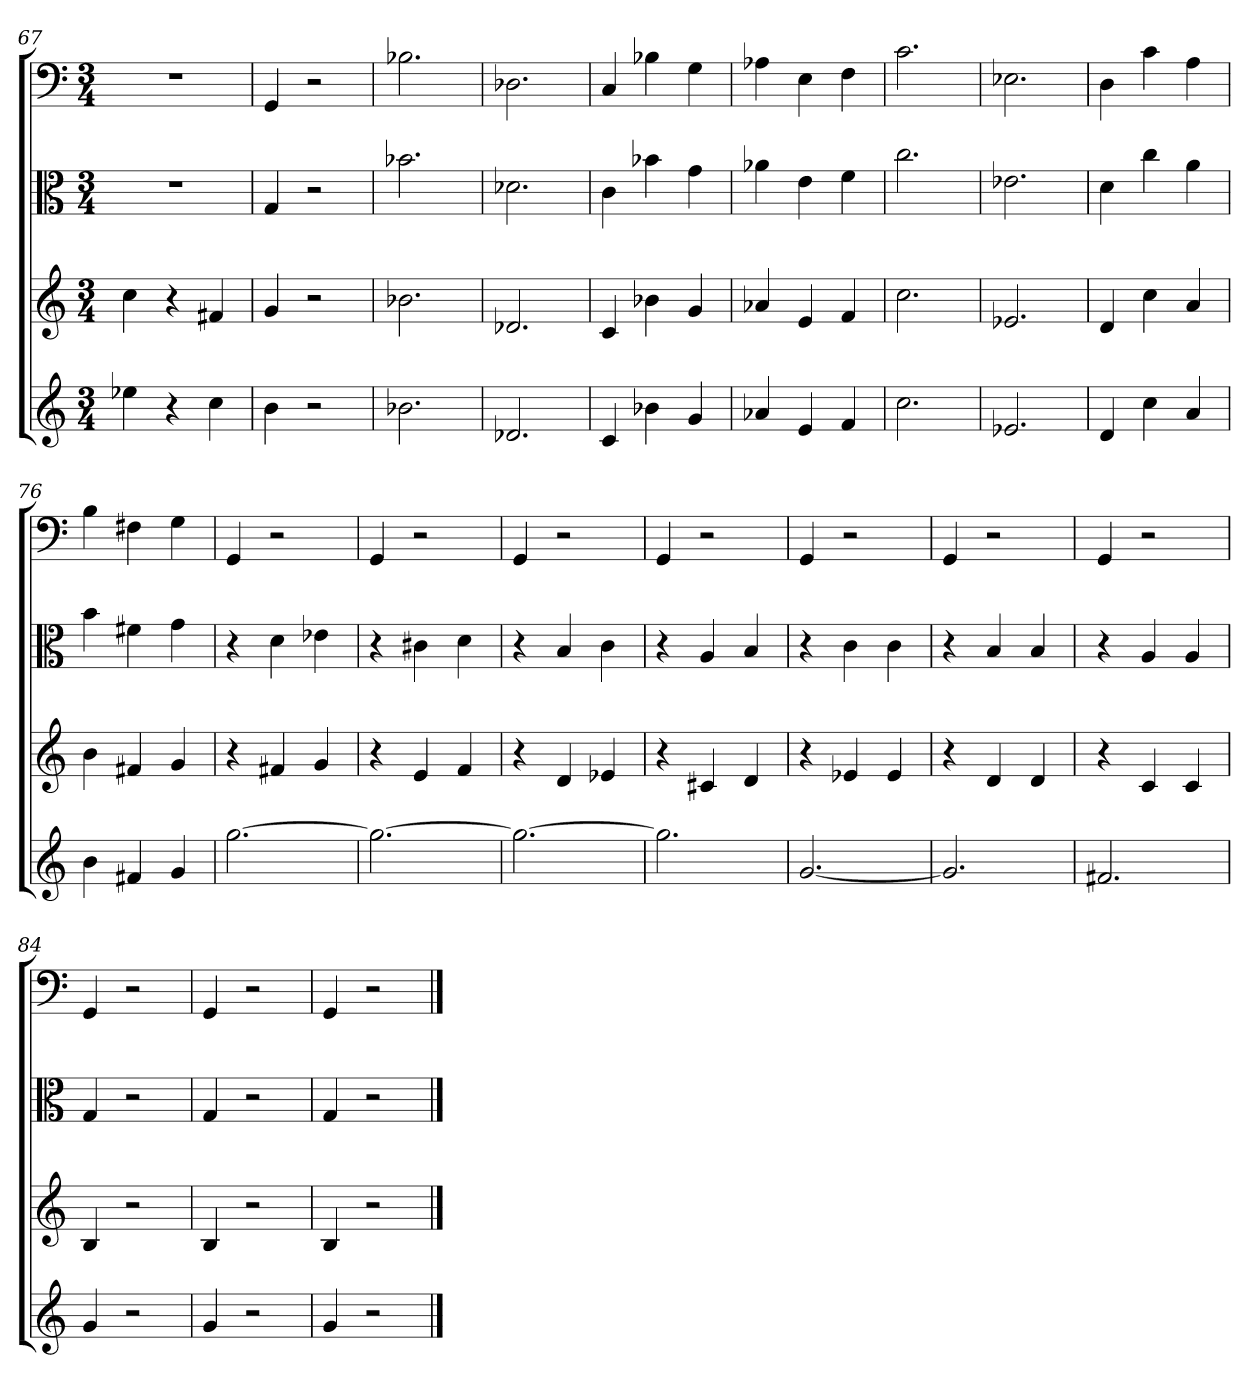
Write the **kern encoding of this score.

**kern	**kern	**kern	**kern
*part4	*part3	*part2	*part1
*staff4	*staff3	*staff2	*staff1
*	*	*clefC3	*clefF4
*k[]	*k[]	*k[]	*k[]
*C:	*C:	*C:	*C:
*M3/4	*M3/4	*M3/4	*M3/4
=67	=67	=67	=67
4ee-X	4cc	2.r	2.r
4r	4r	.	.
4cc	4f#X	.	.
=68	=68	=68	=68
4b	4g	4G	4GG
2r	2r	2r	2r
=69	=69	=69	=69
2.b-X	2.b-X	2.b-X	2.B-X
=70	=70	=70	=70
2.d-X	2.d-X	2.d-X	2.D-X
=71	=71	=71	=71
4c	4c	4c	4C
4b-X	4b-X	4b-X	4B-X
4g	4g	4g	4G
=72	=72	=72	=72
4a-X	4a-X	4a-X	4A-X
4e	4e	4e	4E
4f	4f	4f	4F
=73	=73	=73	=73
2.cc	2.cc	2.cc	2.c
=74	=74	=74	=74
2.e-X	2.e-X	2.e-X	2.E-X
=75	=75	=75	=75
4d	4d	4d	4D
4cc	4cc	4cc	4c
4a	4a	4a	4A
=76	=76	=76	=76
4b	4b	4b	4B
4f#X	4f#X	4f#X	4F#X
4g	4g	4g	4G
=77	=77	=77	=77
[2.gg	4r	4r	4GG
.	4f#X	4d	2r
.	4g	4e-X	.
=78	=78	=78	=78
2.gg_	4r	4r	4GG
.	4e	4c#X	2r
.	4f	4d	.
=79	=79	=79	=79
2.gg_	4r	4r	4GG
.	4d	4B	2r
.	4e-X	4c	.
=80	=80	=80	=80
2.gg]	4r	4r	4GG
.	4c#X	4A	2r
.	4d	4B	.
=81	=81	=81	=81
[2.g	4r	4r	4GG
.	4e-X	4c	2r
.	4e-	4c	.
=82	=82	=82	=82
2.g]	4r	4r	4GG
.	4d	4B	2r
.	4d	4B	.
=83	=83	=83	=83
2.f#X	4r	4r	4GG
.	4c	4A	2r
.	4c	4A	.
=84	=84	=84	=84
4g	4B	4G	4GG
2r	2r	2r	2r
=85	=85	=85	=85
4g	4B	4G	4GG
2r	2r	2r	2r
=86	=86	=86	=86
4g	4B	4G	4GG
2r	2r	2r	2r
==	==	==	==
*-	*-	*-	*-
